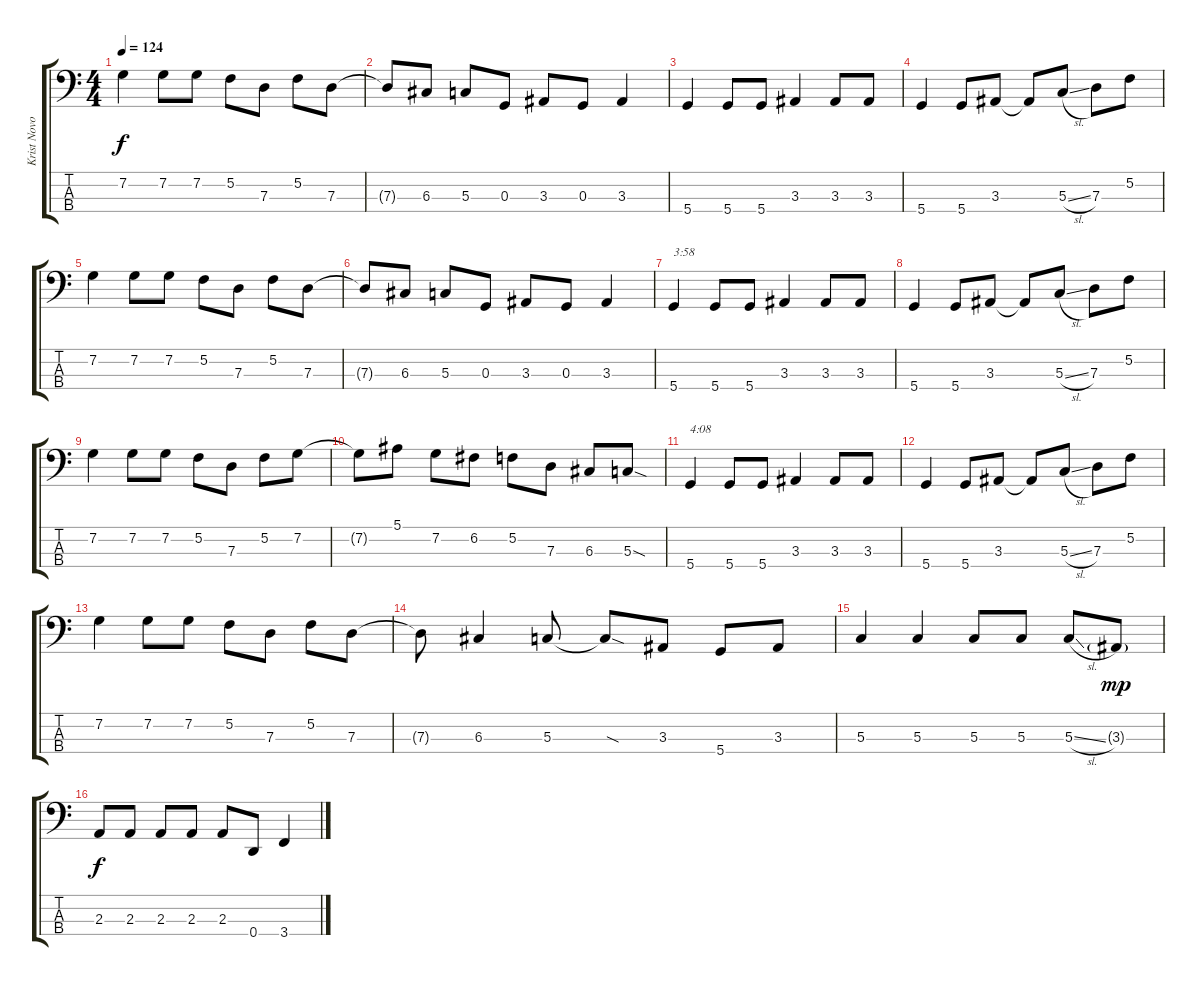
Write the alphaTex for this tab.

\track ("Krist Novoselic" "Krist Novo") {instrument electricbasspick}
\staff {score tabs}
\tuning (F2 C2 G1 D1) {hide}
\ts (4 4)
\tempo 124
\clef f4
\ks c
7.2.4{dy f} 7.2.8 7.2.8 5.2.8 7.3.8 5.2.8 7.3.8 |
7.3{t}.8 6.3.8 5.3.8 0.3.8 3.3.8 0.3.8 3.3.4 |
5.4.4 5.4.8 5.4.8 3.3.4 3.3.8 3.3.8 |
5.4.4 5.4.8 3.3.8 3.3{t}.8 5.3{sl}.8 7.3.8 5.2.8 |
7.2.4 7.2.8 7.2.8 5.2.8 7.3.8 5.2.8 7.3.8 |
7.3{t}.8 6.3.8 5.3.8 0.3.8 3.3.8 0.3.8 3.3.4 |
5.4.4{txt "3:58"} 5.4.8 5.4.8 3.3.4 3.3.8 3.3.8 |
5.4.4 5.4.8 3.3.8 3.3{t}.8 5.3{sl}.8 7.3.8 5.2.8 |
7.2.4 7.2.8 7.2.8 5.2.8 7.3.8 5.2.8 7.2.8 |
7.2{t}.8 5.1.8 7.2.8 6.2.8 5.2.8 7.3.8 6.3.8 5.3{sod}.8 |
5.4.4{txt "4:08"} 5.4.8 5.4.8 3.3.4 3.3.8 3.3.8 |
5.4.4 5.4.8 3.3.8 3.3{t}.8 5.3{sl}.8 7.3.8 5.2.8 |
7.2.4 7.2.8 7.2.8 5.2.8 7.3.8 5.2.8 7.3.8 |
7.3{t}.8 6.3.4 5.3.8 5.3{sod t}.8 3.3.8 5.4.8 3.3.8 |
5.3.4 5.3.4 5.3.8 5.3.8 5.3{sl}.8 3.3{g}.8{dy mp} |
2.3.8{dy f} 2.3.8 2.3.8 2.3.8 2.3.8 0.4.8 3.4.4
